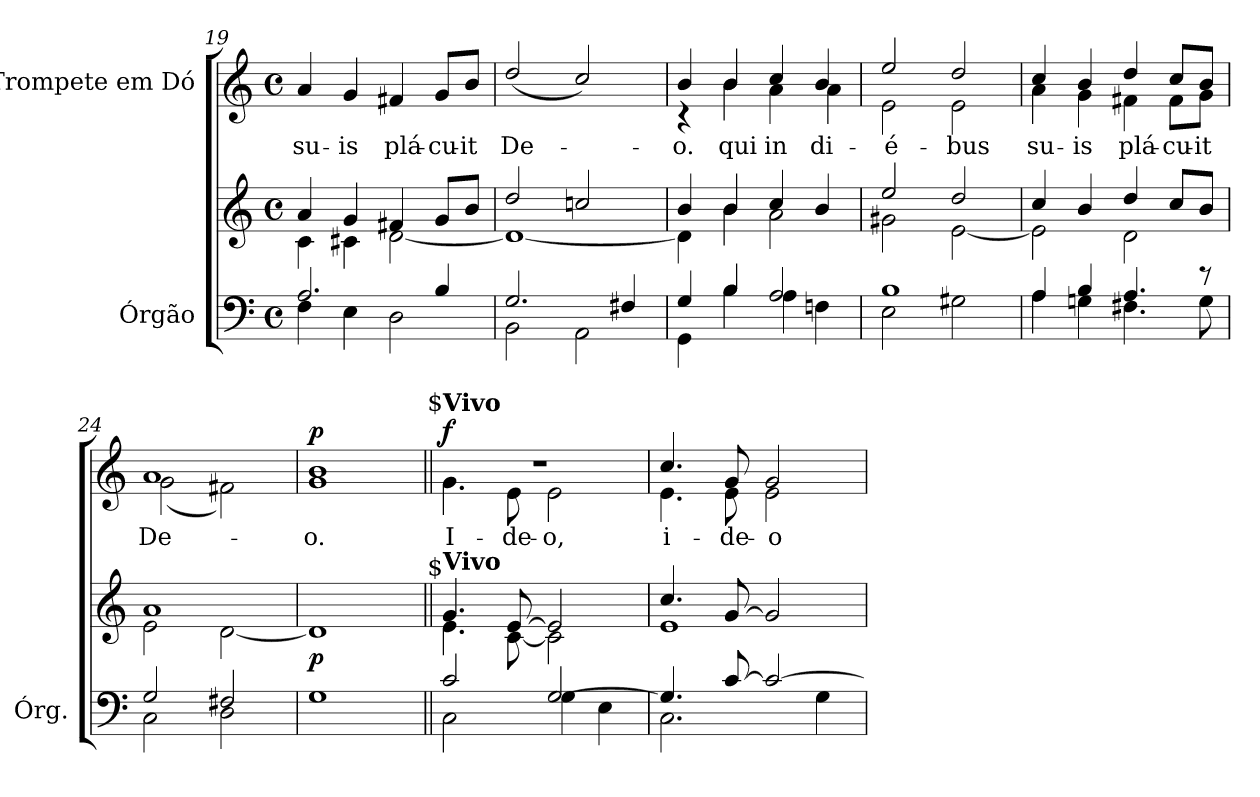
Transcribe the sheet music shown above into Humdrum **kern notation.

**kern	**kern	**dynam	**kern	**text	**dynam
*part2	*part2	*part2	*part1	*part1	*part1
*staff3	*staff2	*staff2/3	*staff1	*staff1	*staff1
*I"Órgão	*	*	*I"Trompete em Dó	*	*
*I'Órg.	*	*	*	*	*
*clefF4	*clefG2	*	*clefG2	*	*
*k[]	*k[]	*	*k[]	*	*
*C:	*C:	*	*C:	*	*
*M4/4	*M4/4	*	*M4/4	*	*
*met(c)	*met(c)	*	*met(c)	*	*
=19	=19	=19	=19	=19	=19
*^	*^	*	*	*	*
!	!	!	!	!	!	!LO:LY:a:color=#000000	!
2.Ai/	4Fi\	4ai/	4ci\	.	4ai/	su-	.
!	!	!	!	!	!	!LO:LY:a:color=#000000	!
.	4Ei\	4gi/	4c#Xi\	.	4gi/	-is	.
!	!	!	!	!	!	!LO:LY:a:color=#000000	!
.	2Di\	4f#Xi/	[<2di\	.	4f#Xi/	plá-	.
!	!	!	!	!	!	!LO:LY:a:color=#000000	!
4Bi/	.	8gi/L	.	.	8gi/L	-cu-	.
!	!	!	!	!	!	!LO:LY:a:color=#000000	!
.	.	8bi/J	.	.	8bi/J	-it	.
!!LO:LB:g=z
=20	=20	=20	=20	=20	=20	=20	=20
!	!	!	!	!	!	!LO:LY:a:color=#000000	!
2.Gi/	2BBi\	2ddi/	1di_<	.	(2ddi/	De-	.
.	2AAi\	2ccni/	.	.	2cci/)	.	.
4F#Xi/	.	.	.	.	.	.	.
=21	=21	=21	=21	=21	=21	=21	=21
!	!	!	!	!	!	!LO:LY:a:color=#000000	!
*	*	*	*	*	*^	*	*
4Gi/	4GGi\	4bi/	4di\]	.	4bi/	4r	-o.	.
!	!	!	!	!	!	!	!LO:LY:b:color=#000000	!
4Bi/	4Bi\	4bi/	4bi\	.	4bi/	4bi\	qui	.
!	!	!	!	!	!	!	!LO:LY:b:color=#000000	!
2Ai/	4Ai\	4cci/	2ai\	.	4cci/	4ai\	in	.
!	!	!	!	!	!	!	!LO:LY:b:color=#000000	!
.	4Fni\	4bi/	.	.	4bi/	4ai\	di-	.
=22	=22	=22	=22	=22	=22	=22	=22	=22
!	!	!	!	!	!	!	!LO:LY:b:color=#000000	!
1Bi	2Ei\	2eei/	2g#Xi\	.	2eei/	2ei\	-é-	.
!	!	!	!	!	!	!	!LO:LY:b:color=#000000	!
.	2G#Xi\	2ddi/	[<2ei\	.	2ddi/	2ei\	-bus	.
=23	=23	=23	=23	=23	=23	=23	=23	=23
!	!	!	!	!	!	!	!LO:LY:b:color=#000000	!
4Ai/	4Ai\	4cci/	2ei\]	.	4cci/	4ai\	su-	.
!	!	!	!	!	!	!	!LO:LY:b:color=#000000	!
4Bi/	4Gni\	4bi/	.	.	4bi/	4gi\	-is	.
!	!	!	!	!	!	!	!LO:LY:b:color=#000000	!
4.Ai/	4.F#Xi\	4ddi/	2di\	.	4ddi/	4f#Xi\	plá-	.
!	!	!	!	!	!	!	!LO:LY:b:color=#000000	!
.	.	8cci/L	.	.	8cci/L	8f#i\L	-cu-	.
!	!	!	!	!	!	!	!LO:LY:b:color=#000000	!
8r	8Gi\	8bi/J	.	.	8bi/J	8gi\J	-it	.
=24	=24	=24	=24	=24	=24	=24	=24	=24
!	!	!	!	!	!	!	!LO:LY:b:color=#000000	!
2Gi/	2Ci\	1ai	2ei\	.	1ai	(2gi\	De-	.
2F#Xi/	2Di\	.	[<2di\	.	.	2f#Xi\)	.	.
*v	*v	*	*	*	*v	*v	*	*
*	*v	*v	*	*	*	*
=25	=25	=25	=25	=25	=25
*^	*^	*	*^	*	*
!	!	!	!	!	!	!	!LO:LY:b:color=#000000	!
*v	*v	*	*	*	*v	*v	*	*
*	*v	*v	*	*	*	*
1Gi	1di]	p	1gi 1bi	-o.	p
!!LO:PB:g=z
=26||	=26||	=26||	=26||	=26||	=26||
*^	*^	*	*^	*	*
*v	*v	*	*	*	*v	*v	*	*
*	*v	*v	*	*	*	*
*	*MM120	*	*MM120	*	*
*^	*^	*	*^	*	*
!	!	!	!	!	!LO:TX:a:B:t=Vivo	!	!	!
!	!	!	!	!	!LO:TX:a:rj:t=$	!	!	!
!	!	!LO:TX:a:B:t=Vivo	!	!	!	!	!	!
!	!	!LO:TX:a:rj:t=$	!	!	!	!	!	!
!	!	!	!	!	!	!	!LO:LY:b:color=#000000	!
2ci/	2Ci\	4.gi/	4.ei\	.	1r	4.gi\	I-	f
!	!	!	!	!	!	!	!LO:LY:b:color=#000000	!
.	.	[>8ei/	[<8ci\	.	.	8ei\	-de-	.
!	!	!	!	!	!	!	!LO:LY:b:color=#000000	!
[>2Gi/	4Gi\	2ei/]	2ci\]	.	.	2ei\	-o,	.
.	4Ei\	.	.	.	.	.	.	.
=27	=27	=27	=27	=27	=27	=27	=27	=27
!	!	!	!	!	!	!	!LO:LY:b:color=#000000	!
4.Gi/]	2.Ci\	4.cci/	1ei	.	4.cci/	4.ei\	i-	.
!	!	!	!	!	!	!	!LO:LY:b:color=#000000	!
[>8ci/	.	[>8gi/	.	.	8gi/	8ei\	-de-	.
!	!	!	!	!	!	!	!LO:LY:b:color=#000000	!
2ci/_>	.	2gi/]	.	.	2gi/	2ei\	-o	.
.	4Gi\	.	.	.	.	.	.	.
*v	*v	*	*	*	*v	*v	*	*
*	*v	*v	*	*	*	*
=	=	=	=	=	=
*-	*-	*-	*-	*-	*-
